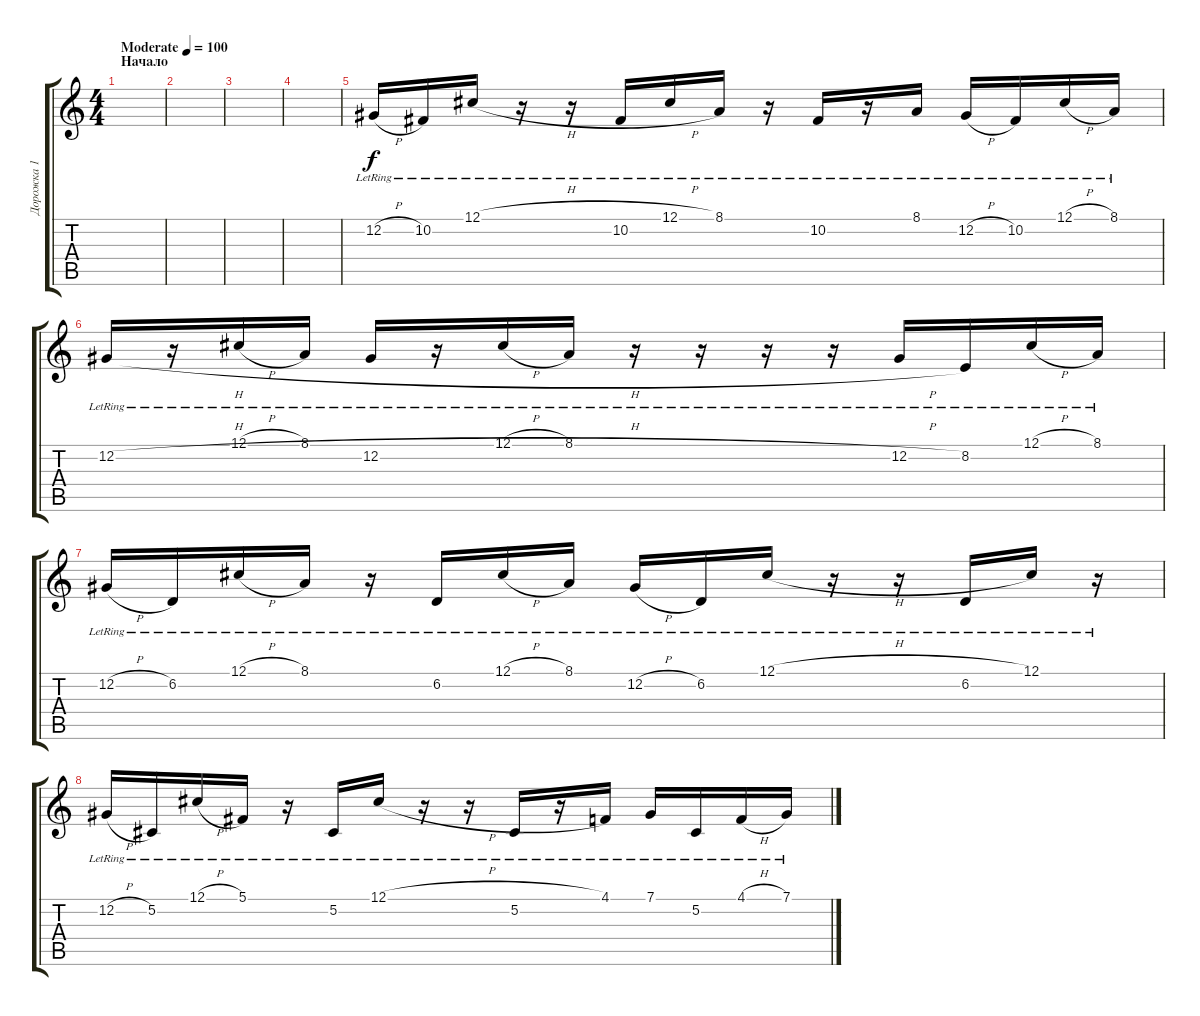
\track ("Дорожка 1" "Дорожка 1") {instrument stringensemble1}
\staff {score tabs}
\tuning (Db4 Ab3 E3 B2 Gb2 B1) {hide}
\ts (4 4)
\section ("" "Начало")
\tempo (100 "Moderate")
\clef g2
\ks c
|
|
|
|
12.2{h lr}.16 10.2{lr}.16 12.1{h lr}.16 r.16 r.16 10.2{lr}.16 12.1{h lr}.16 8.1{lr}.16 r.16 10.2{lr}.16 r.16 8.1{lr}.16 12.2{h lr}.16 10.2{lr}.16 12.1{h lr}.16 8.1{lr}.16 |
12.2{h lr}.16 r.16 12.1{h lr}.16 8.1{lr}.16 12.2{h lr}.16 r.16 12.1{h lr}.16 8.1{lr}.16 r.16 r.16 r.16 r.16 12.2{h lr}.16 8.2{lr}.16 12.1{h lr}.16 8.1{lr}.16 |
12.2{h lr}.16 6.2{lr}.16 12.1{h lr}.16 8.1{lr}.16 r.16 6.2{lr}.16 12.1{h lr}.16 8.1{lr}.16 12.2{h lr}.16 6.2{lr}.16 12.1{h lr}.16 r.16 r.16 6.2{lr}.16 12.1{lr}.16 r.16 |
12.2{h lr}.16 5.2{lr}.16 12.1{h lr}.16 5.1{lr}.16 r.16 5.2{lr}.16 12.1{h lr}.16 r.16 r.16 5.2{lr}.16 r.16 4.1{lr}.16 7.1{lr}.16 5.2{lr}.16 4.1{h lr}.16 7.1{lr}.16
